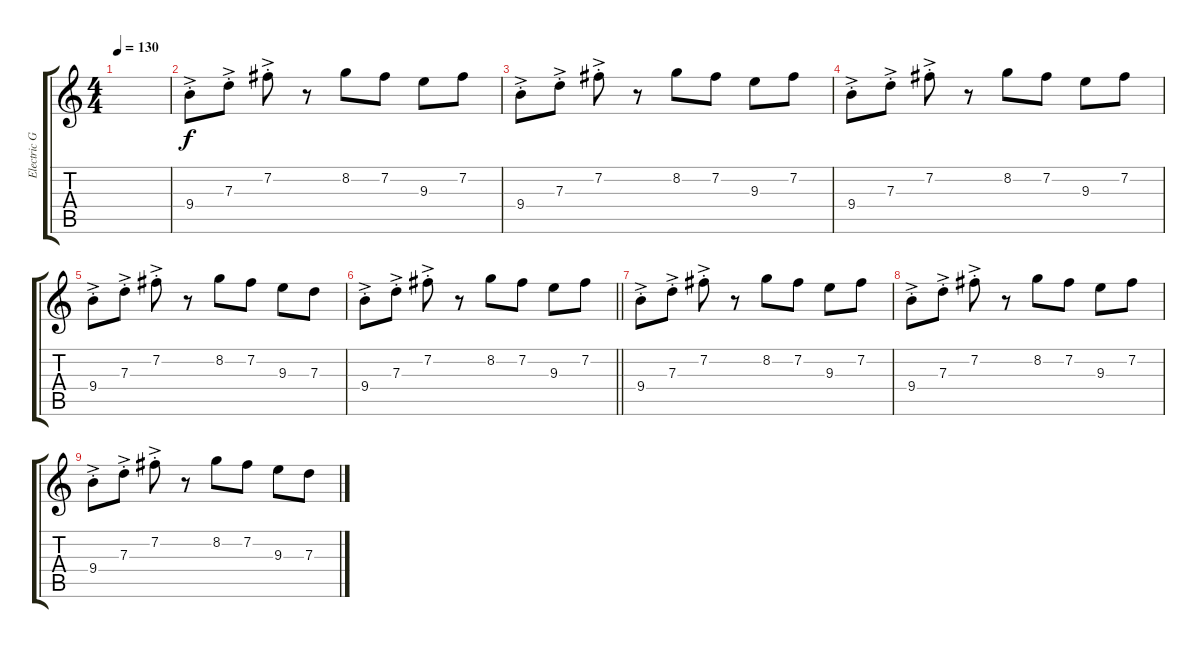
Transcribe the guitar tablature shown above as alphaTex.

\track ("Electric Guitar" "Electric G") {instrument overdrivenguitar}
\staff {score tabs}
\tuning (E4 B3 G3 D3 A2 E2) {hide}
\ts (4 4)
\tempo 130
\clef g2
\ks c
|
9.4{ac st}.8 7.3{ac st}.8 7.2{ac st}.8 r.8 8.2.8 7.2.8 9.3.8 7.2.8 |
9.4{ac st}.8 7.3{ac st}.8 7.2{ac st}.8 r.8 8.2.8 7.2.8 9.3.8 7.2.8 |
9.4{ac st}.8 7.3{ac st}.8 7.2{ac st}.8 r.8 8.2.8 7.2.8 9.3.8 7.2.8 |
9.4{ac st}.8 7.3{ac st}.8 7.2{ac st}.8 r.8 8.2.8 7.2.8 9.3.8 7.3.8 |
\barLineRight lightlight
9.4{ac st}.8 7.3{ac st}.8 7.2{ac st}.8 r.8 8.2.8 7.2.8 9.3.8 7.2.8 |
9.4{ac st}.8 7.3{ac st}.8 7.2{ac st}.8 r.8 8.2.8 7.2.8 9.3.8 7.2.8 |
9.4{ac st}.8 7.3{ac st}.8 7.2{ac st}.8 r.8 8.2.8 7.2.8 9.3.8 7.2.8 |
9.4{ac st}.8 7.3{ac st}.8 7.2{ac st}.8 r.8 8.2.8 7.2.8 9.3.8 7.3.8
